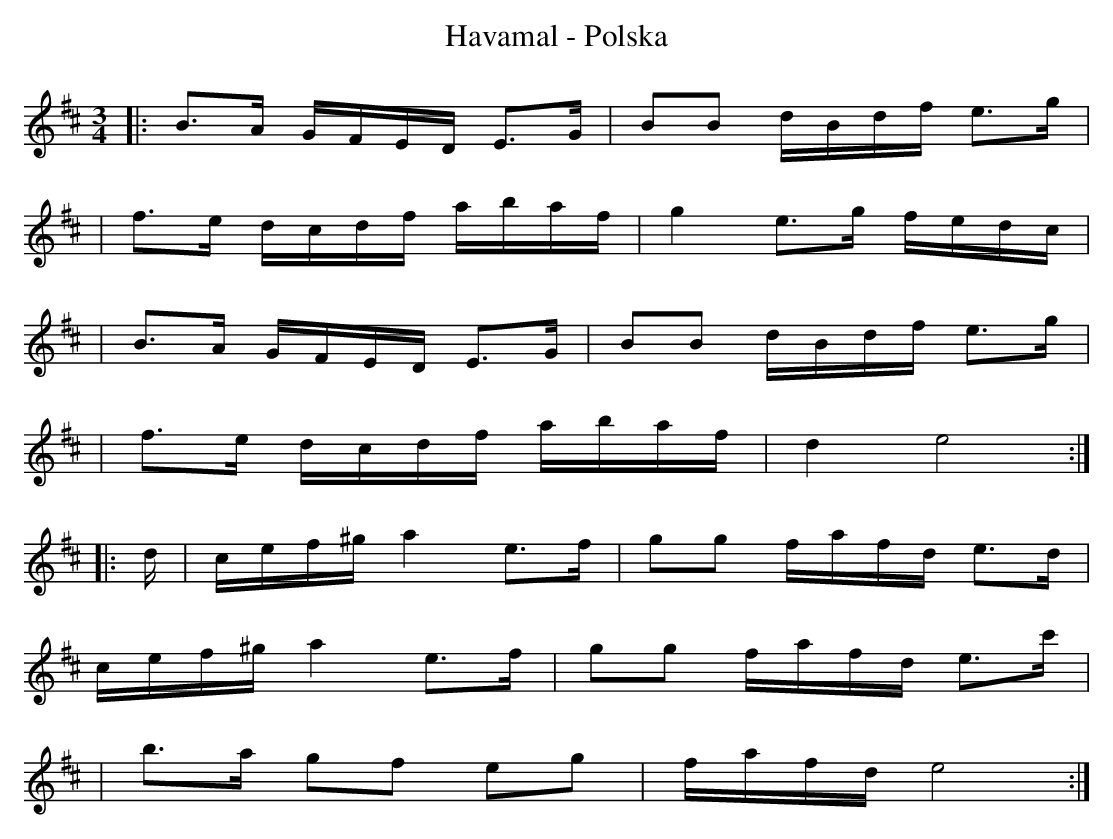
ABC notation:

X:1
T: Havamal - Polska
M:3/4
L:1/16
K:E dorian
|: B3A GFED E3G | B2B2 dBdf e3g |
| f3e dcdf abaf | g4 e3g fedc |
| B3A GFED E3G | B2B2 dBdf e3g |
| f3e dcdf abaf | d4 e8 :|
|: d | cef^g a4 e3f | g2g2 fafd e3d |
cef^g a4 e3f | g2g2 fafd e3c' |
| b3a g2f2 e2g2 | fafd e8 :|
